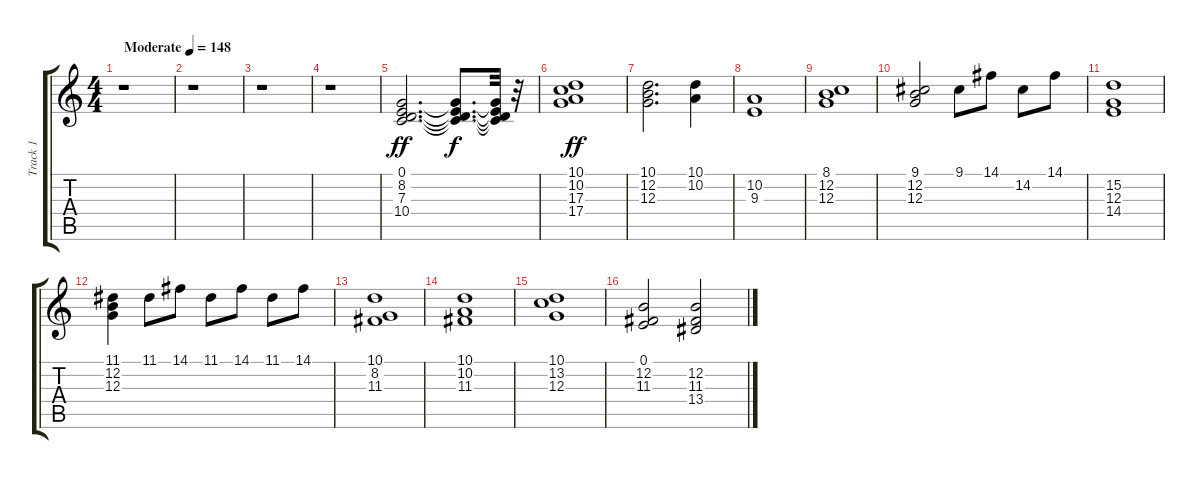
\track ("Track 1" "Track 1") {instrument electricpiano2}
\staff {score tabs}
\tuning (E4 B3 G3 D3 A2 E2) {hide}
\ts (4 4)
\tempo (148 "Moderate")
\clef g2
\ks c
r.1{dy ff instrument electricpiano2} |
r.1 |
r.1 |
r.1 |
(0.1 8.2 7.3 10.4).2{d} (0.1{t} 8.2{t} 7.3{t} 10.4{t}).8{d dy f} (0.1{t} 8.2{t} 7.3{t} 10.4{t}).32 r.32 |
(10.1 10.2 17.3 17.4).1{dy ff} |
(10.1 12.2 12.3).2{d} (10.1 10.2).4 |
(10.2 9.3).1 |
(8.1 12.2 12.3).1 |
(9.1 12.2 12.3).2 9.1.8 14.1.8 14.2.8 14.1.8 |
(15.2 12.3 14.4).1 |
(11.1 12.2 12.3).4 11.1.8 14.1.8 11.1.8 14.1.8 11.1.8 14.1.8 |
(10.1 8.2 11.3).1 |
(10.1 10.2 11.3).1 |
(10.1 13.2 12.3).1 |
(0.1 12.2 11.3).2 (12.2 11.3 13.4).2
